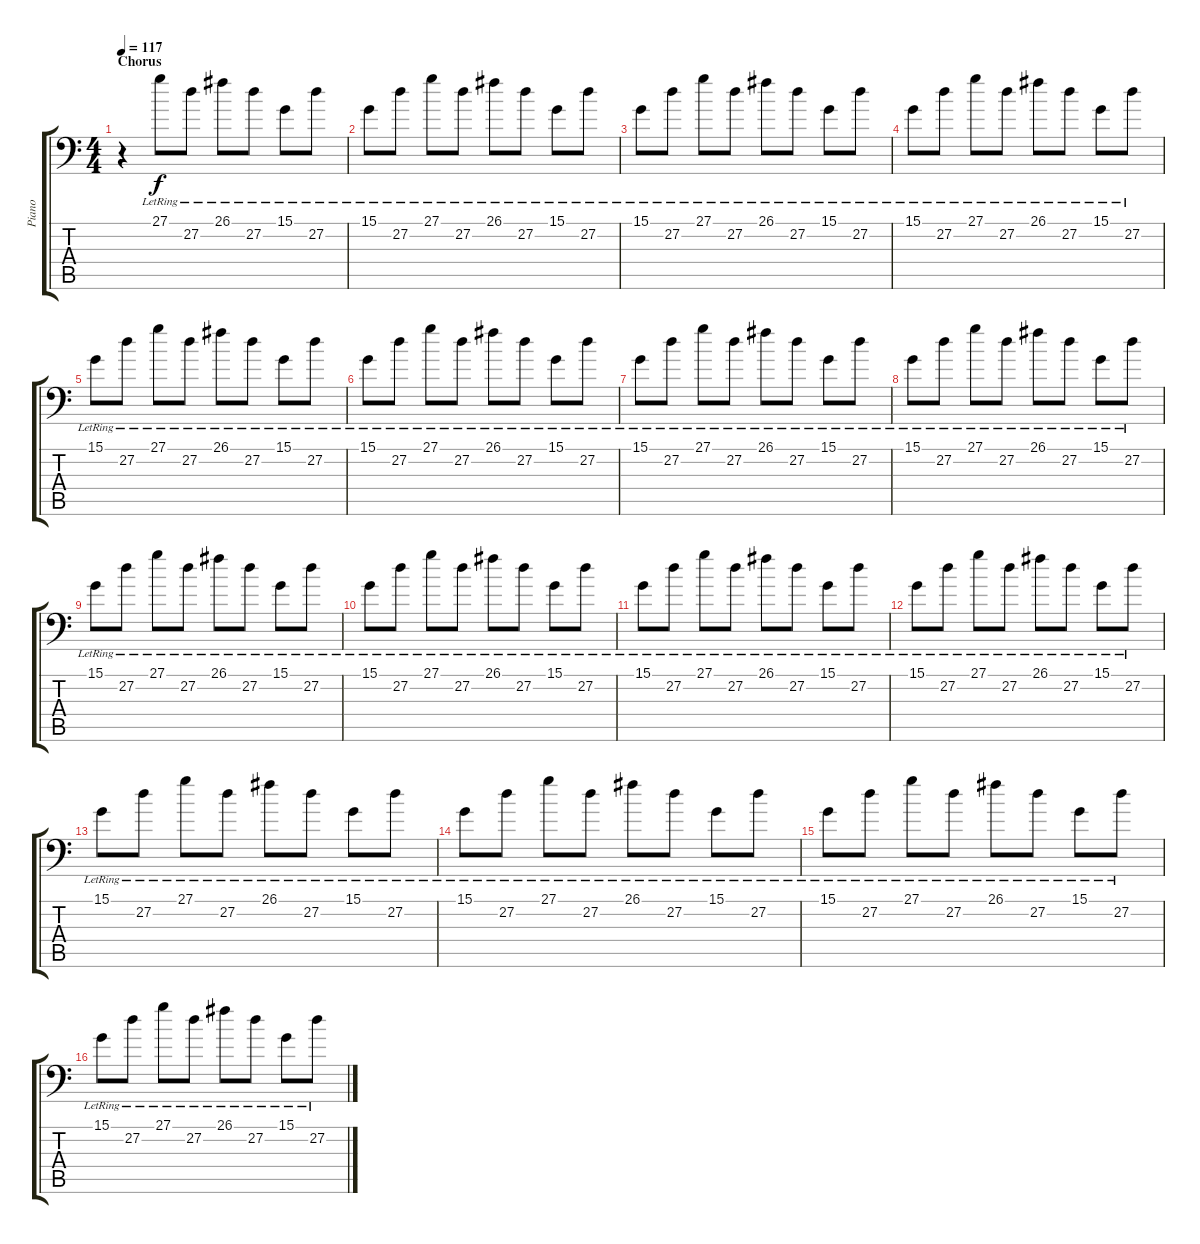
\track ("Piano" "Piano") {instrument electricgrandpiano}
\staff {score tabs}
\tuning (E3 B2 G2 D2 A1 E1) {hide}
\ts (4 4)
\section ("" "Chorus")
\tempo 117
\clef f4
\ks c
r.4{dy f} 27.1{lr}.8 27.2{lr}.8 26.1{lr}.8 27.2{lr}.8 15.1{lr}.8 27.2{lr}.8 |
15.1{lr}.8 27.2{lr}.8 27.1{lr}.8 27.2{lr}.8 26.1{lr}.8 27.2{lr}.8 15.1{lr}.8 27.2{lr}.8 |
15.1{lr}.8 27.2{lr}.8 27.1{lr}.8 27.2{lr}.8 26.1{lr}.8 27.2{lr}.8 15.1{lr}.8 27.2{lr}.8 |
15.1{lr}.8 27.2{lr}.8 27.1{lr}.8 27.2{lr}.8 26.1{lr}.8 27.2{lr}.8 15.1{lr}.8 27.2{lr}.8 |
15.1{lr}.8 27.2{lr}.8 27.1{lr}.8 27.2{lr}.8 26.1{lr}.8 27.2{lr}.8 15.1{lr}.8 27.2{lr}.8 |
15.1{lr}.8 27.2{lr}.8 27.1{lr}.8 27.2{lr}.8 26.1{lr}.8 27.2{lr}.8 15.1{lr}.8 27.2{lr}.8 |
15.1{lr}.8 27.2{lr}.8 27.1{lr}.8 27.2{lr}.8 26.1{lr}.8 27.2{lr}.8 15.1{lr}.8 27.2{lr}.8 |
15.1{lr}.8 27.2{lr}.8 27.1{lr}.8 27.2{lr}.8 26.1{lr}.8 27.2{lr}.8 15.1{lr}.8 27.2{lr}.8 |
15.1{lr}.8 27.2{lr}.8 27.1{lr}.8 27.2{lr}.8 26.1{lr}.8 27.2{lr}.8 15.1{lr}.8 27.2{lr}.8 |
15.1{lr}.8 27.2{lr}.8 27.1{lr}.8 27.2{lr}.8 26.1{lr}.8 27.2{lr}.8 15.1{lr}.8 27.2{lr}.8 |
15.1{lr}.8 27.2{lr}.8 27.1{lr}.8 27.2{lr}.8 26.1{lr}.8 27.2{lr}.8 15.1{lr}.8 27.2{lr}.8 |
15.1{lr}.8 27.2{lr}.8 27.1{lr}.8 27.2{lr}.8 26.1{lr}.8 27.2{lr}.8 15.1{lr}.8 27.2{lr}.8 |
15.1{lr}.8 27.2{lr}.8 27.1{lr}.8 27.2{lr}.8 26.1{lr}.8 27.2{lr}.8 15.1{lr}.8 27.2{lr}.8 |
15.1{lr}.8 27.2{lr}.8 27.1{lr}.8 27.2{lr}.8 26.1{lr}.8 27.2{lr}.8 15.1{lr}.8 27.2{lr}.8 |
15.1{lr}.8 27.2{lr}.8 27.1{lr}.8 27.2{lr}.8 26.1{lr}.8 27.2{lr}.8 15.1{lr}.8 27.2{lr}.8 |
15.1{lr}.8 27.2{lr}.8 27.1{lr}.8 27.2{lr}.8 26.1{lr}.8 27.2{lr}.8 15.1{lr}.8 27.2{lr}.8
